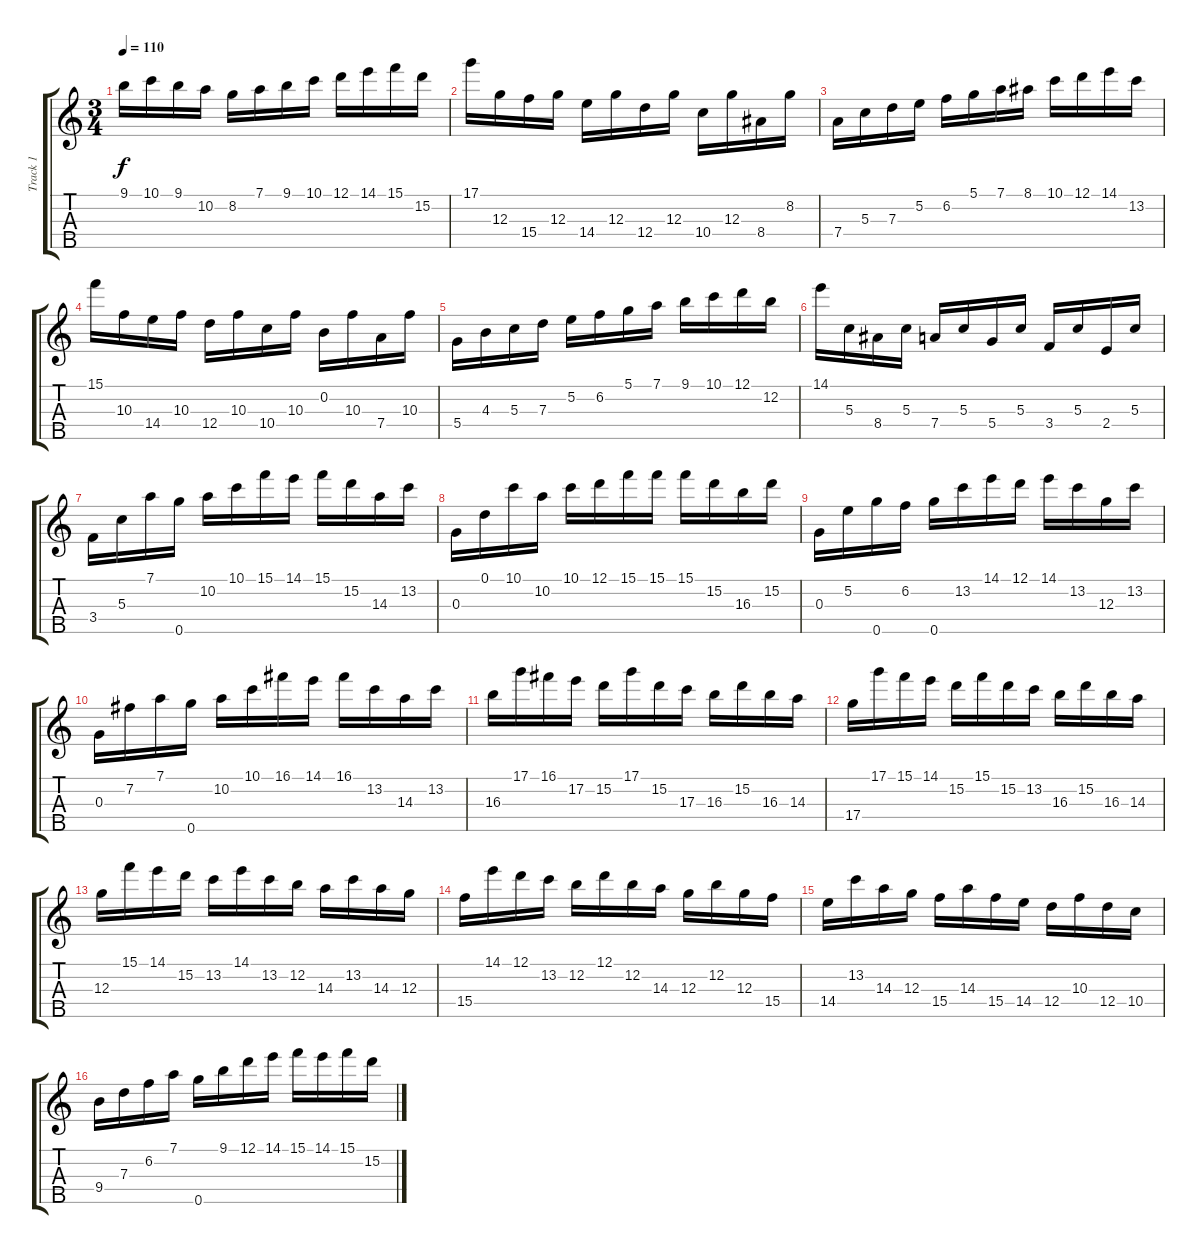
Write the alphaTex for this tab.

\track ("Track 1" "Track 1") {instrument banjo}
\staff {score tabs}
\tuning (D4 B3 G3 D3 G4) {hide}
\displaytranspose 12
\ts (3 4)
\tempo 110
\clef g2
\ks c
9.1.16{dy f} 10.1.16 9.1.16 10.2.16 8.2.16 7.1.16 9.1.16 10.1.16 12.1.16 14.1.16 15.1.16 15.2.16 |
17.1.16 12.3.16 15.4.16 12.3.16 14.4.16 12.3.16 12.4.16 12.3.16 10.4.16 12.3.16 8.4.16 8.2.16 |
7.4.16 5.3.16 7.3.16 5.2.16 6.2.16 5.1.16 7.1.16 8.1.16 10.1.16 12.1.16 14.1.16 13.2.16 |
15.1.16 10.3.16 14.4.16 10.3.16 12.4.16 10.3.16 10.4.16 10.3.16 0.2.16 10.3.16 7.4.16 10.3.16 |
5.4.16 4.3.16 5.3.16 7.3.16 5.2.16 6.2.16 5.1.16 7.1.16 9.1.16 10.1.16 12.1.16 12.2.16 |
14.1.16 5.3.16 8.4.16 5.3.16 7.4.16 5.3.16 5.4.16 5.3.16 3.4.16 5.3.16 2.4.16 5.3.16 |
3.4.16 5.3.16 7.1.16 0.5.16 10.2.16 10.1.16 15.1.16 14.1.16 15.1.16 15.2.16 14.3.16 13.2.16 |
0.3.16 0.1.16 10.1.16 10.2.16 10.1.16 12.1.16 15.1.16 15.1.16 15.1.16 15.2.16 16.3.16 15.2.16 |
0.3.16 5.2.16 0.5.16 6.2.16 0.5.16 13.2.16 14.1.16 12.1.16 14.1.16 13.2.16 12.3.16 13.2.16 |
0.3.16 7.2.16 7.1.16 0.5.16 10.2.16 10.1.16 16.1.16 14.1.16 16.1.16 13.2.16 14.3.16 13.2.16 |
16.3.16 17.1.16 16.1.16 17.2.16 15.2.16 17.1.16 15.2.16 17.3.16 16.3.16 15.2.16 16.3.16 14.3.16 |
17.4.16 17.1.16 15.1.16 14.1.16 15.2.16 15.1.16 15.2.16 13.2.16 16.3.16 15.2.16 16.3.16 14.3.16 |
12.3.16 15.1.16 14.1.16 15.2.16 13.2.16 14.1.16 13.2.16 12.2.16 14.3.16 13.2.16 14.3.16 12.3.16 |
15.4.16 14.1.16 12.1.16 13.2.16 12.2.16 12.1.16 12.2.16 14.3.16 12.3.16 12.2.16 12.3.16 15.4.16 |
14.4.16 13.2.16 14.3.16 12.3.16 15.4.16 14.3.16 15.4.16 14.4.16 12.4.16 10.3.16 12.4.16 10.4.16 |
9.4.16 7.3.16 6.2.16 7.1.16 0.5.16 9.1.16 12.1.16 14.1.16 15.1.16 14.1.16 15.1.16 15.2.16
